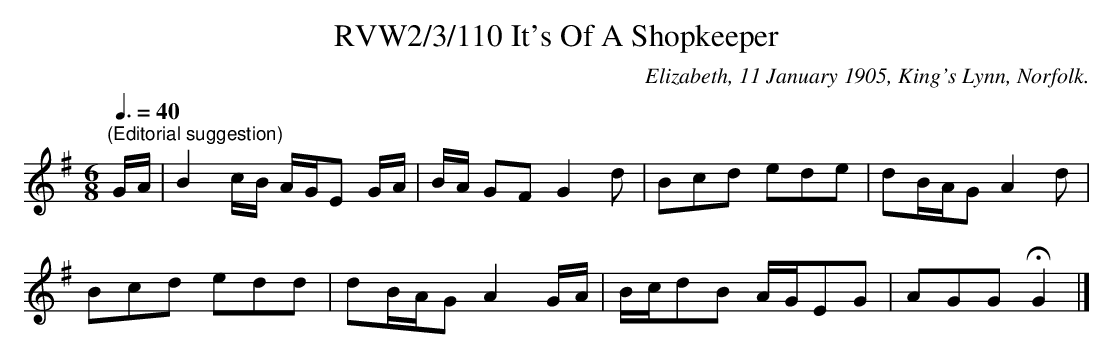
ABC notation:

X:1
T:RVW2/3/110 It's Of A Shopkeeper
C:Elizabeth, 11 January 1905, King's Lynn, Norfolk.
L:1/8
Q:3/8=40
M:6/8
K:G
"^(Editorial suggestion)" G/A/ | B2 c/B/ A/G/E G/A/ | B/A/ GF G2 d | Bcd ede | dB/A/G A2 d |$
Bcd edd | dB/A/G A2 G/A/ | B/c/dB A/G/EG | AGG !fermata!G2 |]
